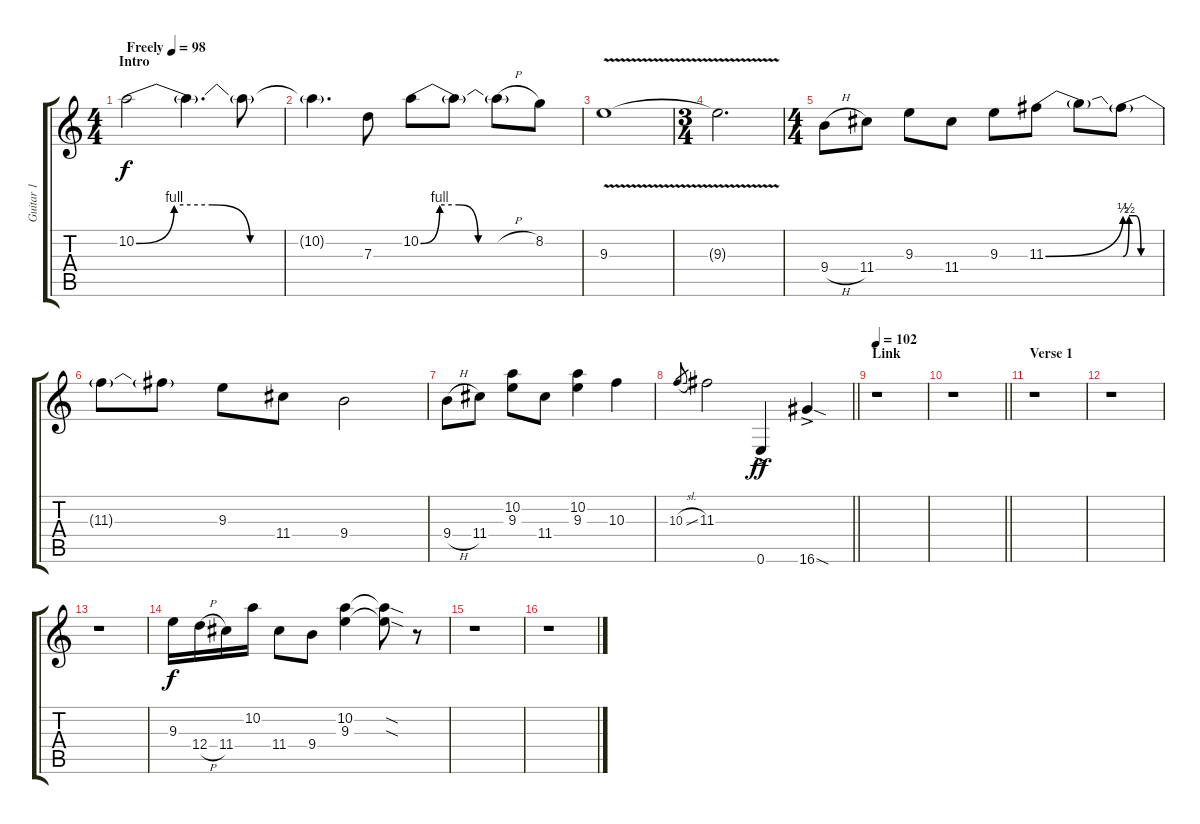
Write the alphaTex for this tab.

\track ("Guitar 1" "Guitar 1") {instrument overdrivenguitar}
\staff {score tabs}
\tuning (E4 B3 G3 D3 A2 E2) {hide}
\ts (4 4)
\section ("" "Intro")
\tempo (98 "Freely")
\clef g2
\ks c
10.2{be (custom 0 0 10 4 20 4 30 0 60 0)}.2{dy f instrument overdrivenguitar} 10.2{t}.4{d} 10.2{t}.8 |
10.2{t}.4{d} 7.3.8 10.2{be (custom 0 0 10 4 20 4 30 0 60 0)}.8 10.2{t}.8 10.2{h t}.8 8.2.8 |
9.3{v}.1 |
\ts (3 4)
9.3{t}.2{d} |
\ts (4 4)
9.4{h}.8 11.4.8 9.3.8 11.4.8 9.3.8 11.3{be (bend 0 0 60 2)}.8 11.3{t}.8 11.3{be (custom 0 0 10 2 20 2 30 0 60 0) t}.8 |
11.3{t}.8 11.3{t}.8 9.3.8 11.4.8 9.4.2 |
9.4{h}.8 11.4.8 (10.2 9.3).8 11.4.8 (10.2 9.3).4 10.3.4 |
\barLineRight lightlight
10.3{sl}.8{gr} 11.3.2 0.6{ac}.4{dy ff} 16.6{sod ac}.4 |
\section ("" "Link")
\tempo 102
r.1 |
\barLineRight lightlight
r.1 |
\section ("" "Verse 1")
r.1 |
r.1 |
r.1 |
9.3.16{dy f} 12.4{h}.16 11.4.16 10.2.16 11.4.8 9.4.8 (10.2 9.3).4 (10.2{sod t} 9.3{sod t}).8 r.8 |
r.1 |
r.1
